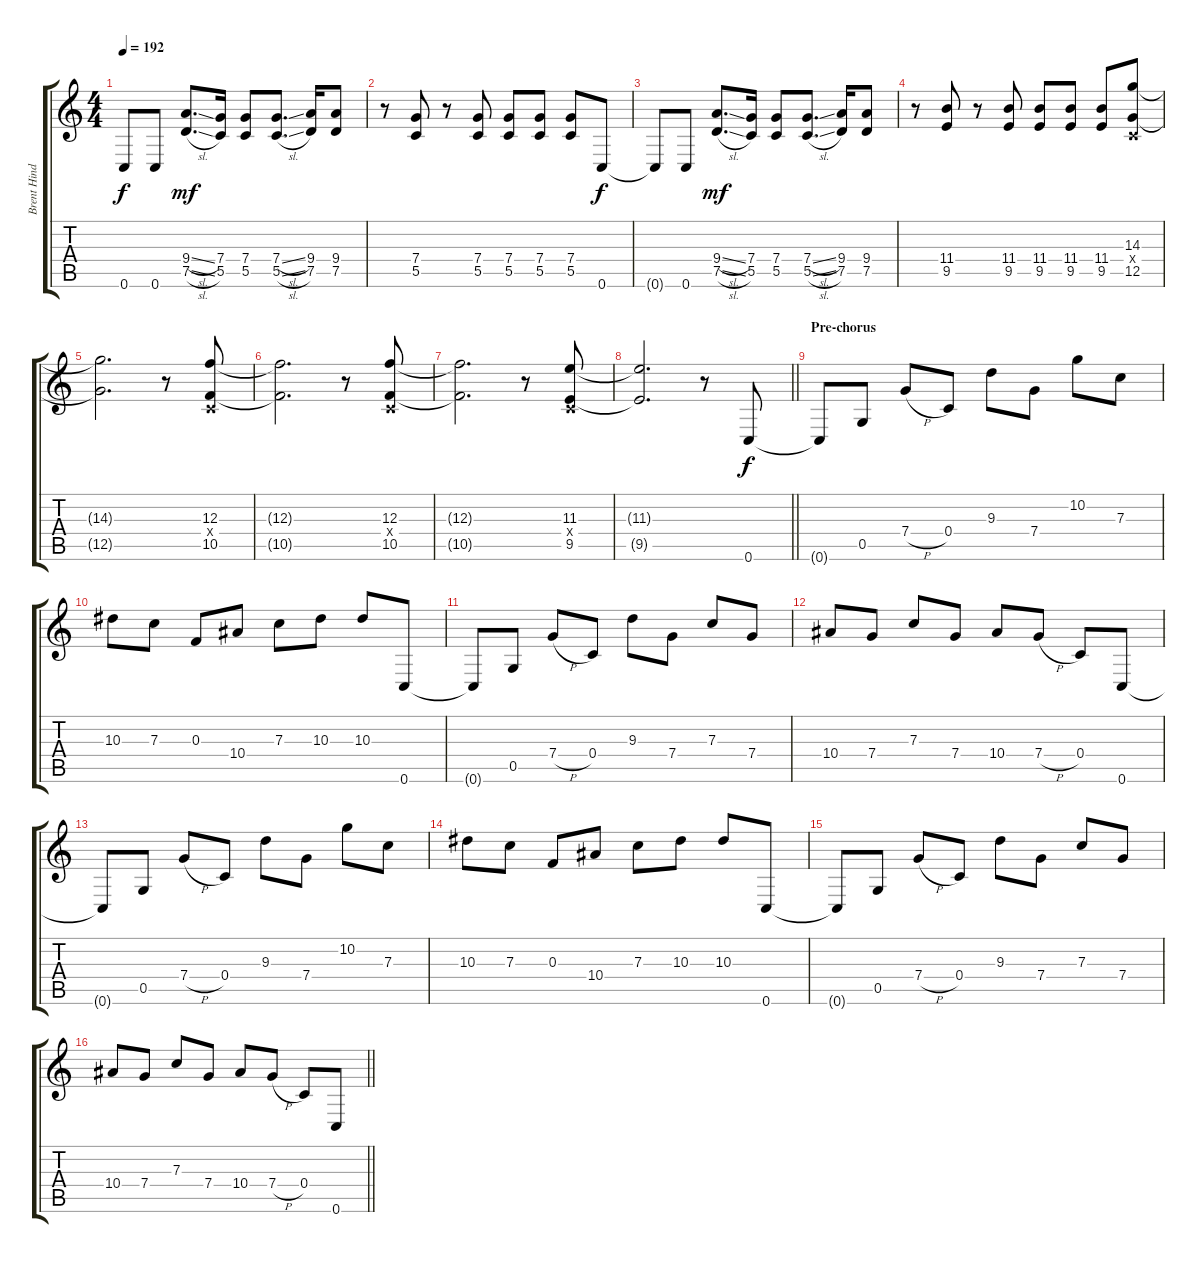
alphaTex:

\track ("Brent Hinds - Guitar" "Brent Hind") {instrument distortionguitar}
\staff {score tabs}
\tuning (D4 A3 F3 C3 G2 C2) {hide}
\ts (4 4)
\tempo 192
\clef g2
\ks c
0.6{t}.8{dy f} 0.6.8 (9.4{sl} 7.5{sl}).8{d dy mf} (7.4 5.5).16 (7.4 5.5).8 (7.4{sl} 5.5{sl}).8{d} (9.4 7.5).16 (9.4 7.5).8 |
r.8 (7.4 5.5).8 r.8 (7.4 5.5).8 (7.4 5.5).8 (7.4 5.5).8 (7.4 5.5).8 0.6.8{dy f} |
0.6{t}.8 0.6.8 (9.4{sl} 7.5{sl}).8{d dy mf} (7.4 5.5).16 (7.4 5.5).8 (7.4{sl} 5.5{sl}).8{d} (9.4 7.5).16 (9.4 7.5).8 |
r.8 (11.4 9.5).8 r.8 (11.4 9.5).8 (11.4 9.5).8 (11.4 9.5).8 (11.4 9.5).8 (14.3 0.4{x} 12.5).8 |
(14.3{t} 12.5{t}).2{d} r.8 (12.3 0.4{x} 10.5).8 |
(12.3{t} 10.5{t}).2{d} r.8 (12.3 0.4{x} 10.5).8 |
(12.3{t} 10.5{t}).2{d} r.8 (11.3 0.4{x} 9.5).8 |
\barLineRight lightlight
(11.3{t} 9.5{t}).2{d} r.8 0.6.8{dy f} |
\section ("" "Pre-chorus")
0.6{t}.8 0.5.8 7.4{h}.8 0.4.8 9.3.8 7.4.8 10.2.8 7.3.8 |
10.3.8 7.3.8 0.3.8 10.4.8 7.3.8 10.3.8 10.3.8 0.6.8 |
0.6{t}.8 0.5.8 7.4{h}.8 0.4.8 9.3.8 7.4.8 7.3.8 7.4.8 |
10.4.8 7.4.8 7.3.8 7.4.8 10.4.8 7.4{h}.8 0.4.8 0.6.8 |
0.6{t}.8 0.5.8 7.4{h}.8 0.4.8 9.3.8 7.4.8 10.2.8 7.3.8 |
10.3.8 7.3.8 0.3.8 10.4.8 7.3.8 10.3.8 10.3.8 0.6.8 |
0.6{t}.8 0.5.8 7.4{h}.8 0.4.8 9.3.8 7.4.8 7.3.8 7.4.8 |
\barLineRight lightlight
10.4.8 7.4.8 7.3.8 7.4.8 10.4.8 7.4{h}.8 0.4.8 0.6.8
